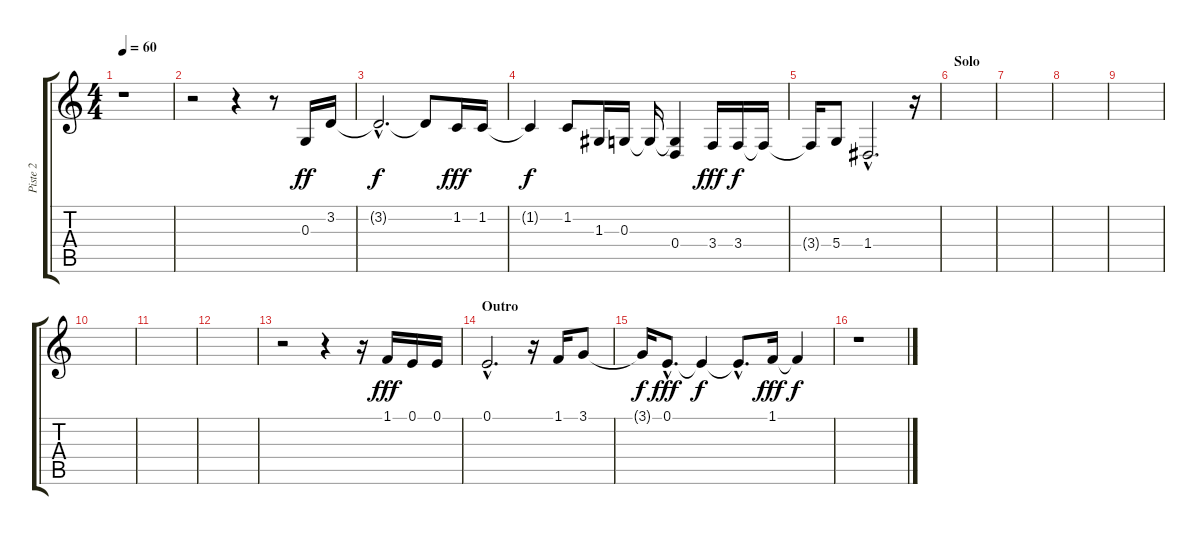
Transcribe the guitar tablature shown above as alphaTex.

\track ("Piste 2" "Piste 2") {instrument ocarina}
\staff {score tabs}
\tuning (E4 B3 G3 D3 A2 E2) {hide}
\ts (4 4)
\tempo 60
\clef g2
\ks c
r.1{dy f} |
r.2 r.4 r.8 0.3.16{dy ff} 3.2.16 |
3.2{hac t}.2{d dy f} 3.2{t}.8 1.2.16{dy fff} 1.2.16 |
1.2{t}.4{dy f} 1.2.8 1.3.16 0.3.16 0.3{t}.16 (0.3{t} 0.4).4 3.4.16{dy fff} 3.4.16{dy f} 3.4{t}.16 |
3.4{t}.16 5.4.8 1.4{hac}.2{d} r.16 |
\section ("" "Solo")
|
|
|
|
|
|
|
r.2 r.4 r.16 1.1.16{dy fff} 0.1.16 0.1.16 |
\section ("" "Outro")
0.1{hac}.2{d} r.16 1.1.16 3.1.8 |
3.1{t}.16{dy f} 0.1{hac}.8{d dy fff} 0.1{t}.4{dy f} 0.1{hac t}.8{d} 1.1.16{dy fff} 1.1{t}.4{dy f} |
r.1
